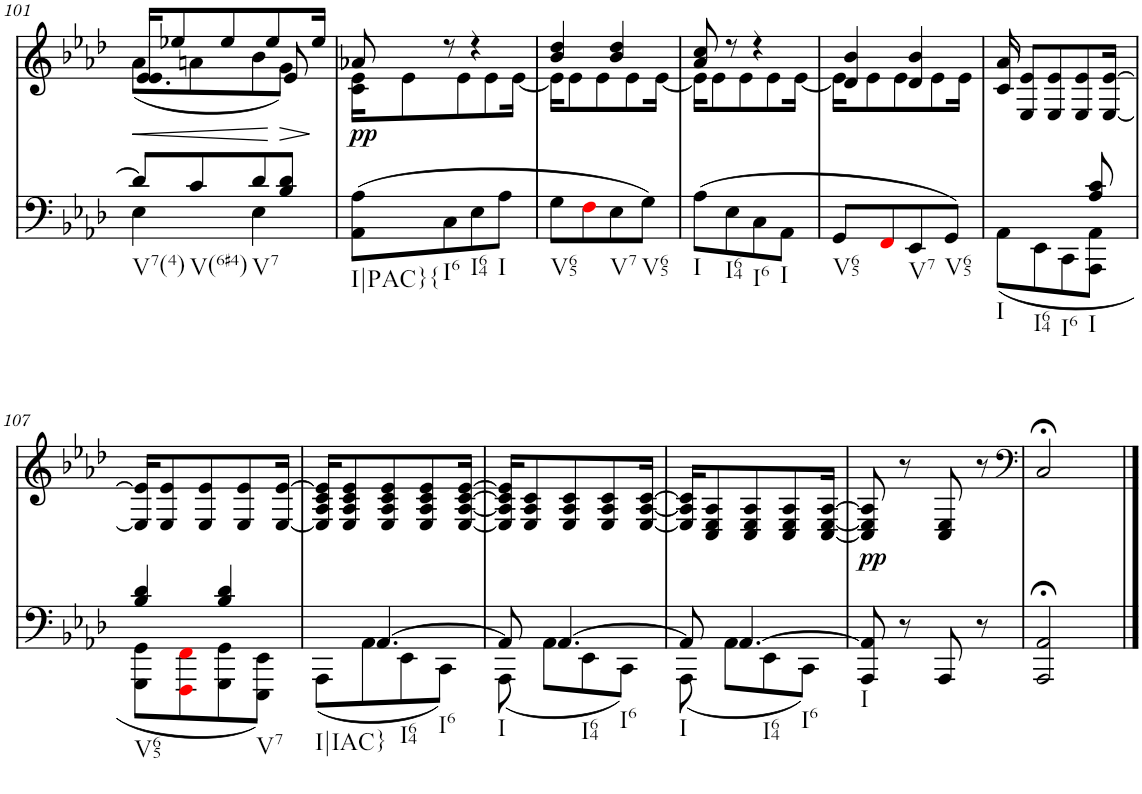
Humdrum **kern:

**kern	**dynam	**kern	**dynam
*part2	*part2	*part1	*part1
*staff2	*staff2	*staff1	*staff1
*I"Piano	*	*I"Piano	*
*I'Pno	*	*I'Pno	*
!!LO:PB:g=z
*clefF4	*	*clefG2	*
*k[b-e-a-d-]	*	*k[b-e-a-d-]	*
*A-:	*	*A-:	*
*M2/4	*	*M2/4	*
=101	=101	=101	=101
*^	*	*	*
!LO:TX:b:t=V7(4)	!	!	!	!
!	!	!	!	!LO:HP:b
*	*	*	*^	*
*	*	*	*	*^	*
8d-/L]	4E-\	.	16e-/KL	(8a-\L	4.e-/	<
.	.	.	8ee-X/	.	.	.
!LO:TX:b:t=V(6#4)	!	!	!	!	!	!
8c/	.	.	.	8an\	.	.
.	.	.	8ee-/	.	.	.
!LO:TX:b:t=V7	!	!	!	!	!	!
8d-/	4E-\	.	.	8b-\	.	.
.	.	.	8ee-/	.	.	.
8B-/ 8d-/J	.	.	.	8g\J)	8e-/	.
.	.	.	16ee-/Jk	.	.	.
*v	*v	*	*	*	*	*
*	*	*v	*v	*v	*
.	.	.	[
=102	=102	=102	=102
*	*	*^	*
!LO:TX:b:t=I|PAC}{	!	!	!	!
!	!LO:DY:a	!	!	!
(8AA-\ 8A-\L	pp	8a-X/	16c\ 16e-\KL	.
.	.	.	8e-\	.
!LO:TX:b:t=I6	!	!	!	!
8C\	.	8r	.	.
.	.	.	8e-\	.
!LO:TX:b:t=I64	!	!	!	!
8E-\	.	4r	.	.
.	.	.	8e-\	.
!LO:TX:b:t=I	!	!	!	!
8A-\J	.	.	.	.
.	.	.	[16e-\Jk	.
=103	=103	=103	=103	=103
!LO:TX:b:t=V65	!	!	!	!
8G\L	.	4b-/ 4dd-/	16e-\KL]	.
.	.	.	8e-\	.
8Fi\	.	.	.	.
.	.	.	8e-\	.
!LO:TX:b:t=V7	!	!	!	!
8E-\	.	4b-/ 4dd-/	.	.
.	.	.	8e-\	.
!LO:TX:b:t=V65	!	!	!	!
8G\J)	.	.	.	.
.	.	.	[16e-\Jk	.
=104	=104	=104	=104	=104
!LO:TX:b:t=I	!	!	!	!
(8A-\L	.	8a-/ 8cc/	16e-\KL]	.
.	.	.	8e-\	.
!LO:TX:b:t=I64	!	!	!	!
8E-\	.	8r	.	.
.	.	.	8e-\	.
!LO:TX:b:t=I6	!	!	!	!
8C\	.	4r	.	.
.	.	.	8e-\	.
!LO:TX:b:t=I	!	!	!	!
8AA-\J	.	.	.	.
.	.	.	[16e-\Jk	.
=105	=105	=105	=105	=105
!LO:TX:b:t=V65	!	!	!	!
8GG/L	.	4d-/ 4b-/	16e-\KL]	.
.	.	.	8e-\	.
8FFi/	.	.	.	.
.	.	.	8e-\	.
!LO:TX:b:t=V7	!	!	!	!
8EE-/	.	4d-/ 4b-/	.	.
.	.	.	8e-\	.
!LO:TX:b:t=V65	!	!	!	!
8GG/J)	.	.	.	.
.	.	.	16e-\Jk	.
=106	=106	=106	=106	=106
*^	*	*	*	*
!LO:TX:b:t=I	!	!	!	!	!
!LO:TX:b:t=I64	!	!	!	!	!
!LO:TX:b:t=I6	!	!	!	!	!
*	*	*	*v	*v	*
4.ryy	(8AA-\L	.	16c/ 16a-/	.
.	.	.	8E-/ 8e-/L	.
.	8EE-\	.	.	.
.	.	.	8E-/ 8e-/	.
.	8CC\	.	.	.
.	.	.	8E-/ 8e-/	.
!LO:TX:b:t=I	!	!	!	!
8A-/ 8c/	8AAA-\ 8AA-\J	.	.	.
.	.	.	[16E-/ [16e-/Jk	.
!!LO:LB:g=z
=107	=107	=107	=107	=107
!LO:TX:b:t=V65	!	!	!	!
4B-/ 4d-/	8GGG\ 8GG\L	.	16E-/] 16e-/]KL	.
.	.	.	8E-/ 8e-/	.
.	8FFFi\ 8FFi\	.	.	.
.	.	.	8E-/ 8e-/	.
!LO:TX:b:t=V7	!	!	!	!
4B-/ 4d-/	8GGG\ 8GG\	.	.	.
.	.	.	8E-/ 8e-/	.
.	8EEE-\ 8EE-\J)	.	.	.
.	.	.	[16E-/ [16e-/Jk	.
=108	=108	=108	=108	=108
!LO:TX:b:t=I|IAC}	!	!	!	!
8ryy	(8AAA-\L	.	16E-/] 16A-/ 16c/ 16e-/]KL	.
.	.	.	8E-/ 8A-/ 8c/ 8e-/	.
!LO:TX:b:t=I64	!	!	!	!
!LO:TX:b:t=I6	!	!	!	!
[4.AA-/	8AA-\	.	.	.
.	.	.	8E-/ 8A-/ 8c/ 8e-/	.
.	8EE-\	.	.	.
.	.	.	8E-/ 8A-/ 8c/ 8e-/	.
.	8CC\J)	.	.	.
.	.	.	[16E-/ [16A-/ [16c/ [16e-/Jk	.
=109	=109	=109	=109	=109
!LO:TX:b:t=I	!	!	!	!
8AA-/]	(8AAA-\	.	16E-/] 16A-/] 16c/] 16e-/]KL	.
.	.	.	8E-/ 8A-/ 8c/	.
!LO:TX:b:t=I64	!	!	!	!
!LO:TX:b:t=I6	!	!	!	!
[4.AA-/	8AA-\L	.	.	.
.	.	.	8E-/ 8A-/ 8c/	.
.	8EE-\	.	.	.
.	.	.	8E-/ 8A-/ 8c/	.
.	8CC\J)	.	.	.
.	.	.	[16E-/ [16A-/ [16c/Jk	.
=110	=110	=110	=110	=110
!LO:TX:b:t=I	!	!	!	!
8AA-/]	(8AAA-\	.	16E-/] 16A-/] 16c/]KL	.
.	.	.	8C/ 8E-/ 8A-/	.
!LO:TX:b:t=I64	!	!	!	!
!LO:TX:b:t=I6	!	!	!	!
[4.AA-/	8AA-\L	.	.	.
.	.	.	8C/ 8E-/ 8A-/	.
.	8EE-\	.	.	.
.	.	.	8C/ 8E-/ 8A-/	.
.	8CC\J)	.	.	.
.	.	.	[16C/ [16E-/ [16A-/Jk	.
*v	*v	*	*	*
=111	=111	=111	=111
!LO:TX:b:t=I	!	!	!
!	!LO:DY:a	!	!
8AAA-/ 8AA-/]	pp	8C/] 8E-/] 8A-/]	.
8r	.	8r	.
8AAA-/	.	8C/ 8E-/	.
8r	.	8r	.
=112	=112	=112	=112
*	*	*clefF4	*
2AAA-/;< 2AA-/;<	.	2C;</	.
==	==	==	==
*-	*-	*-	*-
